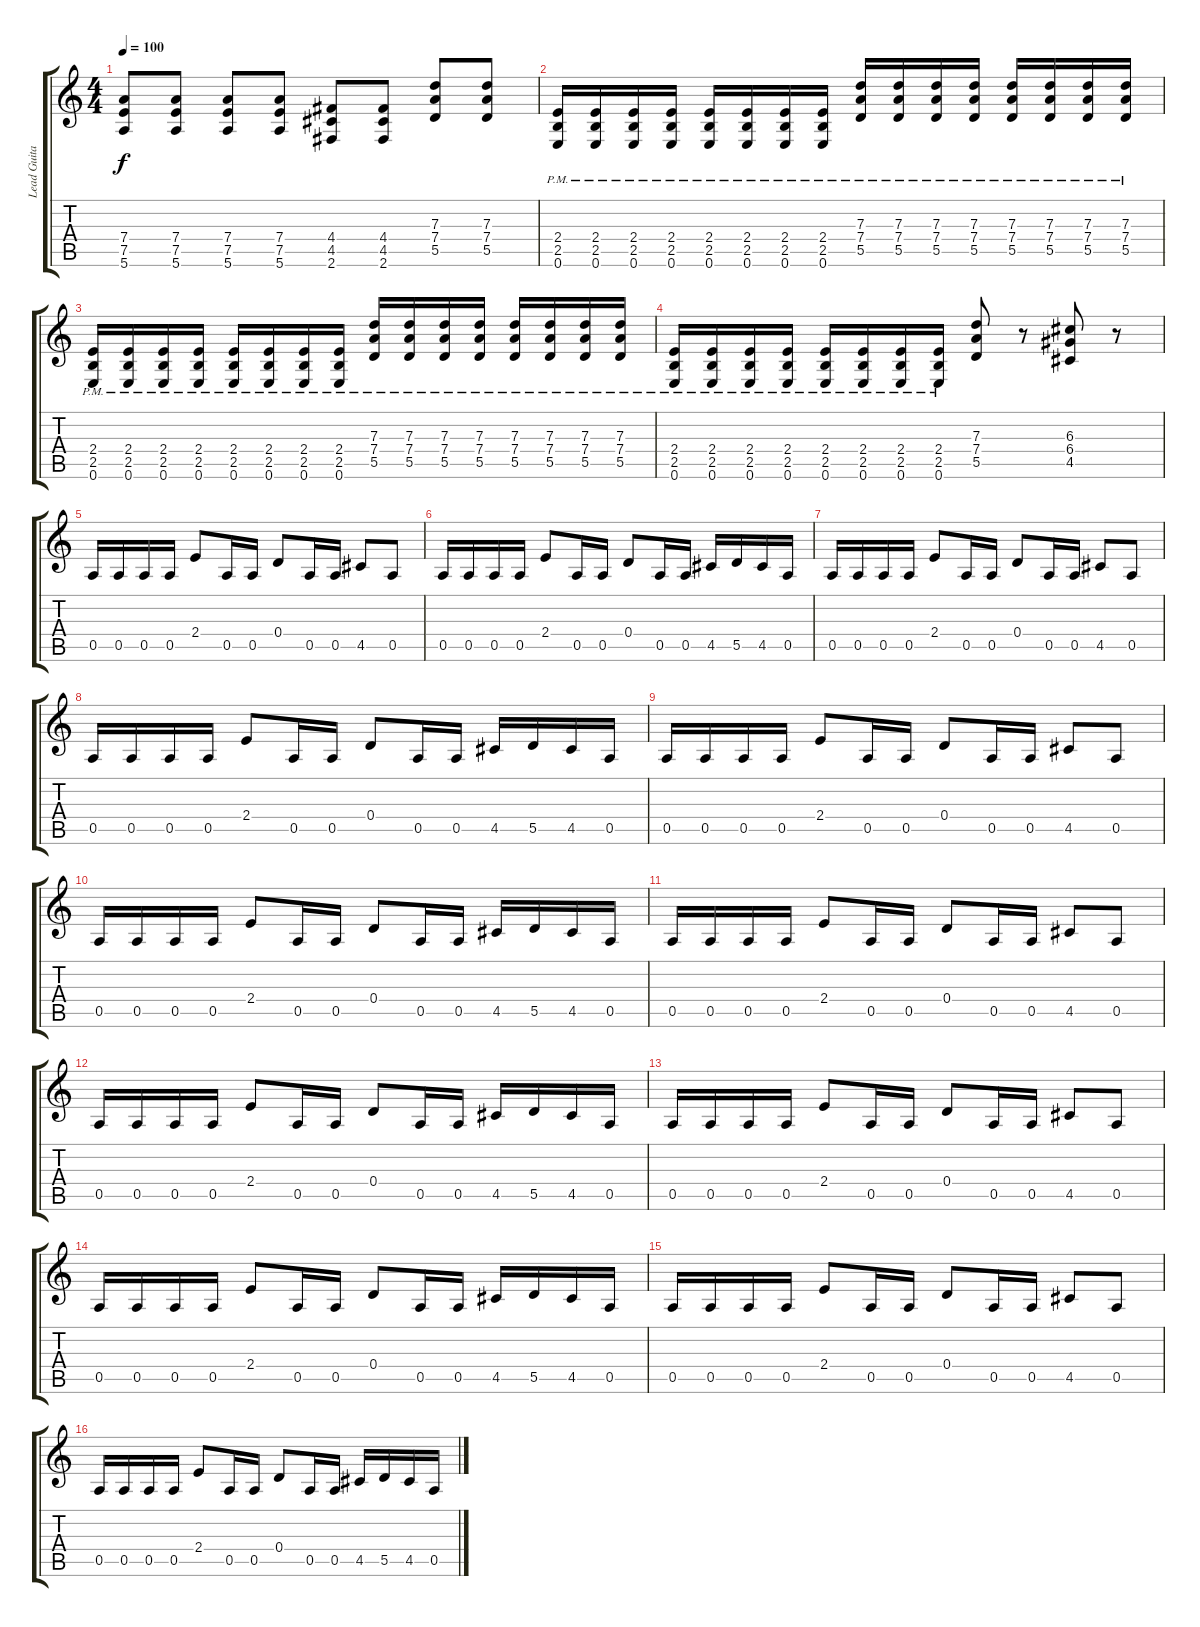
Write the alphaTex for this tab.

\track ("Lead Guitar" "Lead Guita") {instrument distortionguitar}
\staff {score tabs}
\tuning (E4 B3 G3 D3 A2 E2) {hide}
\ts (4 4)
\tempo 100
\clef g2
\ks c
(7.4 7.5 5.6).8{dy f} (7.4 7.5 5.6).8 (7.4 7.5 5.6).8 (7.4 7.5 5.6).8 (4.4 4.5 2.6).8 (4.4 4.5 2.6).8 (7.3 7.4 5.5).8 (7.3 7.4 5.5).8 |
(2.4{pm} 2.5{pm} 0.6{pm}).16 (2.4{pm} 2.5{pm} 0.6{pm}).16 (2.4{pm} 2.5{pm} 0.6{pm}).16 (2.4{pm} 2.5{pm} 0.6{pm}).16 (2.4{pm} 2.5{pm} 0.6{pm}).16 (2.4{pm} 2.5{pm} 0.6{pm}).16 (2.4{pm} 2.5{pm} 0.6{pm}).16 (2.4{pm} 2.5{pm} 0.6{pm}).16 (7.3{pm} 7.4{pm} 5.5{pm}).16 (7.3{pm} 7.4{pm} 5.5{pm}).16 (7.3{pm} 7.4{pm} 5.5{pm}).16 (7.3{pm} 7.4{pm} 5.5{pm}).16 (7.3{pm} 7.4{pm} 5.5{pm}).16 (7.3{pm} 7.4{pm} 5.5{pm}).16 (7.3{pm} 7.4{pm} 5.5{pm}).16 (7.3{pm} 7.4{pm} 5.5{pm}).16 |
(2.4{pm} 2.5{pm} 0.6{pm}).16 (2.4{pm} 2.5{pm} 0.6{pm}).16 (2.4{pm} 2.5{pm} 0.6{pm}).16 (2.4{pm} 2.5{pm} 0.6{pm}).16 (2.4{pm} 2.5{pm} 0.6{pm}).16 (2.4{pm} 2.5{pm} 0.6{pm}).16 (2.4{pm} 2.5{pm} 0.6{pm}).16 (2.4{pm} 2.5{pm} 0.6{pm}).16 (7.3{pm} 7.4{pm} 5.5{pm}).16 (7.3{pm} 7.4{pm} 5.5{pm}).16 (7.3{pm} 7.4{pm} 5.5{pm}).16 (7.3{pm} 7.4{pm} 5.5{pm}).16 (7.3{pm} 7.4{pm} 5.5{pm}).16 (7.3{pm} 7.4{pm} 5.5{pm}).16 (7.3{pm} 7.4{pm} 5.5{pm}).16 (7.3{pm} 7.4{pm} 5.5{pm}).16 |
(2.4{pm} 2.5{pm} 0.6{pm}).16 (2.4{pm} 2.5{pm} 0.6{pm}).16 (2.4{pm} 2.5{pm} 0.6{pm}).16 (2.4{pm} 2.5{pm} 0.6{pm}).16 (2.4{pm} 2.5{pm} 0.6{pm}).16 (2.4{pm} 2.5{pm} 0.6{pm}).16 (2.4{pm} 2.5{pm} 0.6{pm}).16 (2.4{pm} 2.5{pm} 0.6{pm}).16 (7.3 7.4 5.5).8 r.8 (6.3 6.4 4.5).8 r.8 |
0.5.16 0.5.16 0.5.16 0.5.16 2.4.8 0.5.16 0.5.16 0.4.8 0.5.16 0.5.16 4.5.8 0.5.8 |
0.5.16 0.5.16 0.5.16 0.5.16 2.4.8 0.5.16 0.5.16 0.4.8 0.5.16 0.5.16 4.5.16 5.5.16 4.5.16 0.5.16 |
0.5.16 0.5.16 0.5.16 0.5.16 2.4.8 0.5.16 0.5.16 0.4.8 0.5.16 0.5.16 4.5.8 0.5.8 |
0.5.16 0.5.16 0.5.16 0.5.16 2.4.8 0.5.16 0.5.16 0.4.8 0.5.16 0.5.16 4.5.16 5.5.16 4.5.16 0.5.16 |
0.5.16 0.5.16 0.5.16 0.5.16 2.4.8 0.5.16 0.5.16 0.4.8 0.5.16 0.5.16 4.5.8 0.5.8 |
0.5.16 0.5.16 0.5.16 0.5.16 2.4.8 0.5.16 0.5.16 0.4.8 0.5.16 0.5.16 4.5.16 5.5.16 4.5.16 0.5.16 |
0.5.16 0.5.16 0.5.16 0.5.16 2.4.8 0.5.16 0.5.16 0.4.8 0.5.16 0.5.16 4.5.8 0.5.8 |
0.5.16 0.5.16 0.5.16 0.5.16 2.4.8 0.5.16 0.5.16 0.4.8 0.5.16 0.5.16 4.5.16 5.5.16 4.5.16 0.5.16 |
0.5.16 0.5.16 0.5.16 0.5.16 2.4.8 0.5.16 0.5.16 0.4.8 0.5.16 0.5.16 4.5.8 0.5.8 |
0.5.16 0.5.16 0.5.16 0.5.16 2.4.8 0.5.16 0.5.16 0.4.8 0.5.16 0.5.16 4.5.16 5.5.16 4.5.16 0.5.16 |
0.5.16 0.5.16 0.5.16 0.5.16 2.4.8 0.5.16 0.5.16 0.4.8 0.5.16 0.5.16 4.5.8 0.5.8 |
0.5.16 0.5.16 0.5.16 0.5.16 2.4.8 0.5.16 0.5.16 0.4.8 0.5.16 0.5.16 4.5.16 5.5.16 4.5.16 0.5.16
